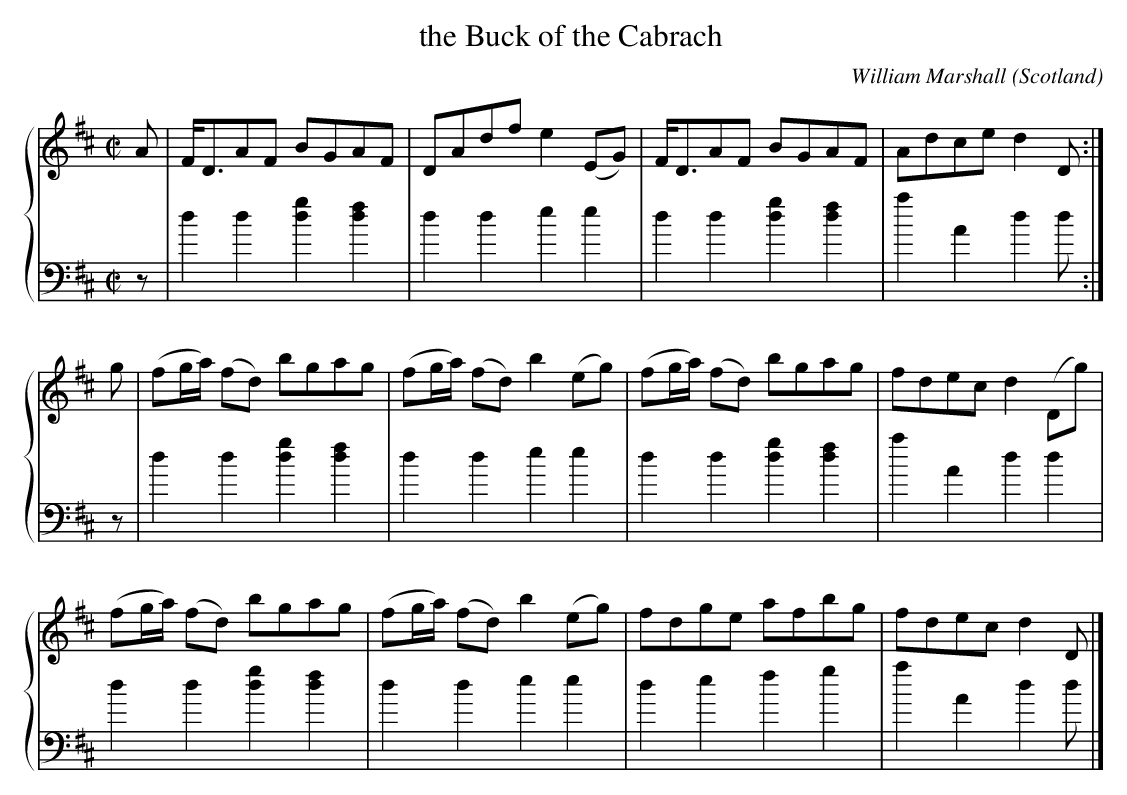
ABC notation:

X:1
T:the Buck of the Cabrach
C:William Marshall
L:1/8
M:C|
O:Scotland
K:D
%%staves {1 2}
V:1
A | \
F<DAF BGAF | DAdf e2 (EG) | F<DAF BGAF | Adce d2 D :|
g | \
(fg/a/) (fd) bgag | (fg/a/) (fd) b2 (eg) | (fg/a/) (fd) bgag | fdec d2 (Dg) |
(fg/a/) (fd) bgag | (fg/a/) (fd) b2 (eg) | fdge afbg | fdec d2 D |]
V:2 clef=bass
L:1/4
z/ | dd[dg][df] | ddee | dd[dg][df] | aAdd/ :|
z/ | \
dd[dg][df] | ddee | dd[dg][df] | aAdd | \
dd[dg][df] | ddee | defg | aAdd/ |]
